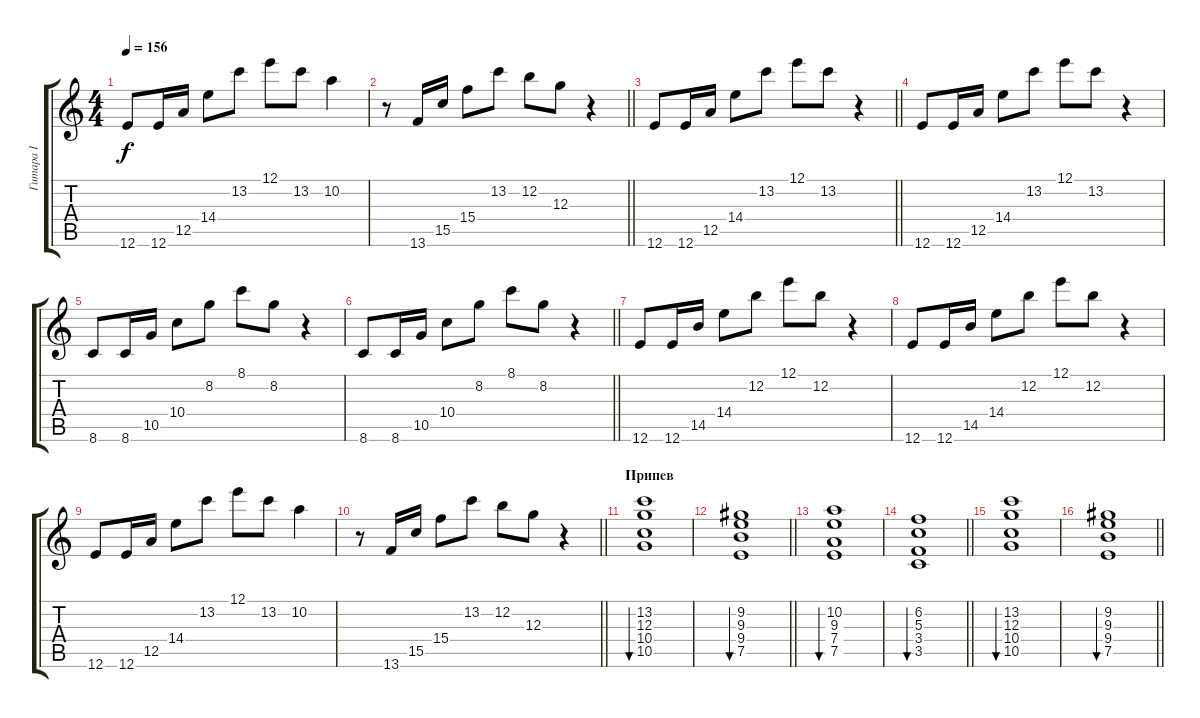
\track ("Гитара I" "Гитара I") {instrument electricguitarclean}
\staff {score tabs}
\tuning (E4 B3 G3 D3 A2 E2) {hide}
\ts (4 4)
\tempo 156
\clef g2
\ks c
12.6.8{dy f} 12.6.16 12.5.16 14.4.8 13.2.8 12.1.8 13.2.8 10.2.4 |
\barLineRight lightlight
r.8 13.6.16 15.5.16 15.4.8 13.2.8 12.2.8 12.3.8 r.4 |
\barLineRight lightlight
12.6.8 12.6.16 12.5.16 14.4.8 13.2.8 12.1.8 13.2.8 r.4 |
12.6.8 12.6.16 12.5.16 14.4.8 13.2.8 12.1.8 13.2.8 r.4 |
8.6.8 8.6.16 10.5.16 10.4.8 8.2.8 8.1.8 8.2.8 r.4 |
\barLineRight lightlight
8.6.8 8.6.16 10.5.16 10.4.8 8.2.8 8.1.8 8.2.8 r.4 |
12.6.8 12.6.16 14.5.16 14.4.8 12.2.8 12.1.8 12.2.8 r.4 |
12.6.8 12.6.16 14.5.16 14.4.8 12.2.8 12.1.8 12.2.8 r.4 |
12.6.8 12.6.16 12.5.16 14.4.8 13.2.8 12.1.8 13.2.8 10.2.4 |
\barLineRight lightlight
r.8 13.6.16 15.5.16 15.4.8 13.2.8 12.2.8 12.3.8 r.4 |
\section ("" "Припев")
(13.2 12.3 10.4 10.5).1{bu 60 instrument electricguitarclean} |
\barLineRight lightlight
(9.2 9.3 9.4 7.5).1{bu 60} |
(10.2 9.3 7.4 7.5).1{bu 60} |
\barLineRight lightlight
(6.2 5.3 3.4 3.5).1{bu 60} |
(13.2 12.3 10.4 10.5).1{bu 60} |
\barLineRight lightlight
(9.2 9.3 9.4 7.5).1{bu 60}
